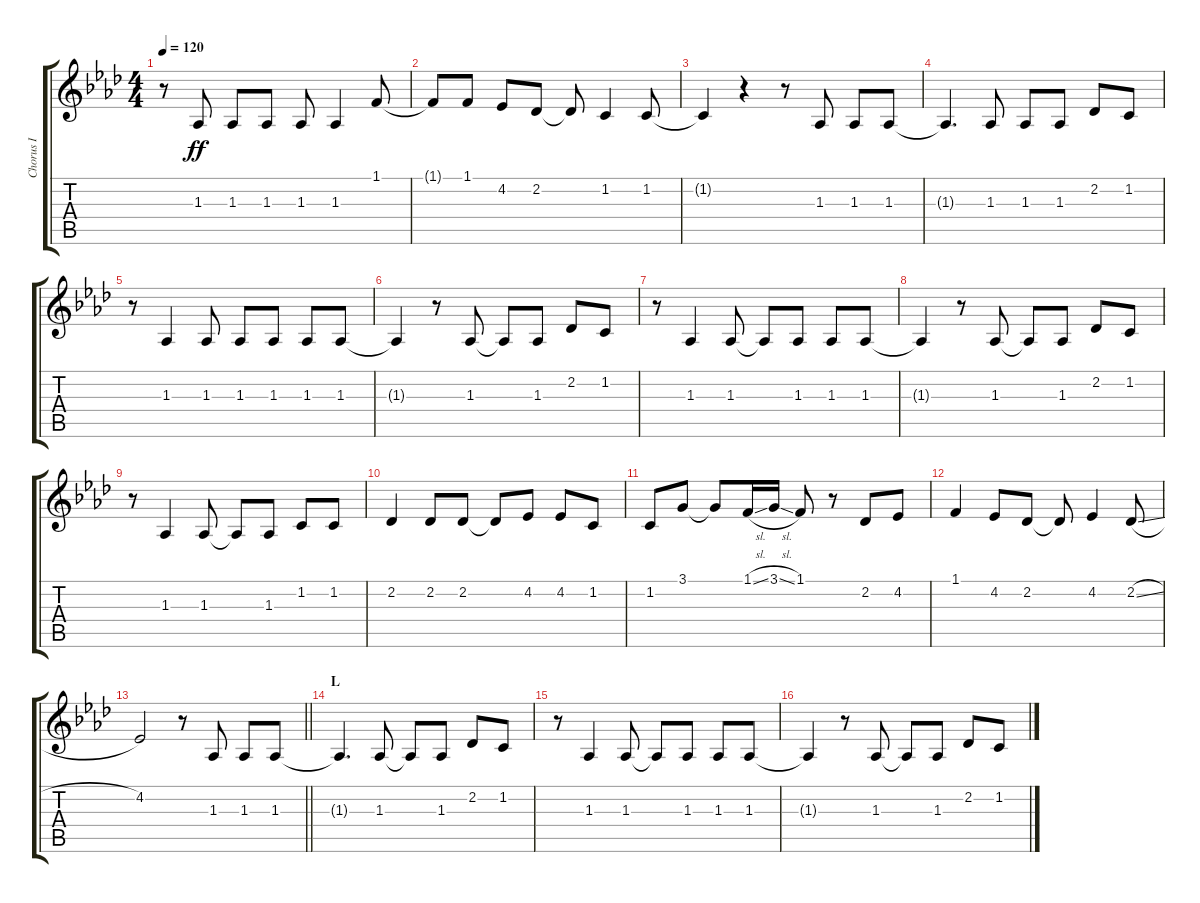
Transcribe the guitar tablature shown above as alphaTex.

\track ("Chorus I" "Chorus I") {instrument voiceoohs}
\staff {score tabs}
\tuning (E4 B3 G3 D3 A2 E2) {hide}
\ts (4 4)
\tempo 120
\clef g2
\ks ab
r.8{dy ff} 1.3.8 1.3.8 1.3.8 1.3.8 1.3.4 1.1.8 |
1.1{t}.8 1.1.8 4.2.8 2.2.8 2.2{t}.8 1.2.4 1.2.8 |
1.2{t}.4 r.4 r.8 1.3.8 1.3.8 1.3.8 |
1.3{t}.4{d} 1.3.8 1.3.8 1.3.8 2.2.8 1.2.8 |
r.8 1.3.4 1.3.8 1.3.8 1.3.8 1.3.8 1.3.8 |
1.3{t}.4 r.8 1.3.8 1.3{t}.8 1.3.8 2.2.8 1.2.8 |
r.8 1.3.4 1.3.8 1.3{t}.8 1.3.8 1.3.8 1.3.8 |
1.3{t}.4 r.8 1.3.8 1.3{t}.8 1.3.8 2.2.8 1.2.8 |
r.8 1.3.4 1.3.8 1.3{t}.8 1.3.8 1.2.8 1.2.8 |
2.2.4 2.2.8 2.2.8 2.2{t}.8 4.2.8 4.2.8 1.2.8 |
1.2.8 3.1.8 3.1{t}.8 1.1{sl}.16 3.1{sl}.16 1.1.8 r.8 2.2.8 4.2.8 |
1.1.4 4.2.8 2.2.8 2.2{t}.8 4.2.4 2.2{sl}.8 |
\barLineRight lightlight
4.2.2 r.8 1.3.8 1.3.8 1.3.8 |
\section ("" "L")
1.3{t}.4{d} 1.3.8 1.3{t}.8 1.3.8 2.2.8 1.2.8 |
r.8 1.3.4 1.3.8 1.3{t}.8 1.3.8 1.3.8 1.3.8 |
1.3{t}.4 r.8 1.3.8 1.3{t}.8 1.3.8 2.2.8 1.2.8
